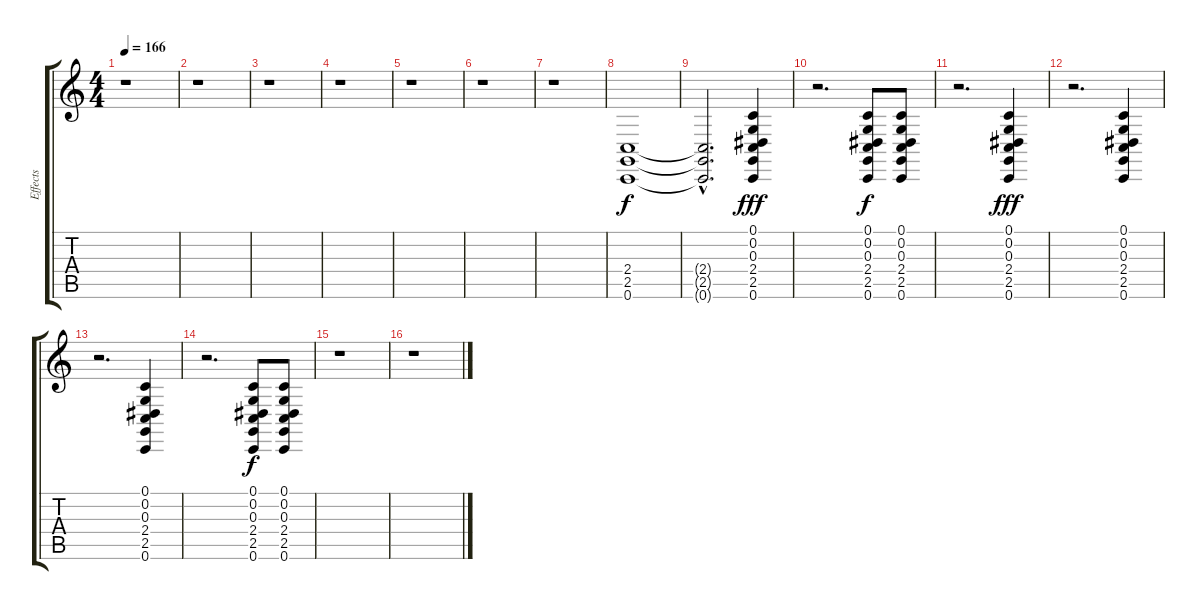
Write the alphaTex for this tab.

\track ("Effects" "Effects") {instrument fx5brightness}
\staff {score tabs}
\tuning (C4 G3 Eb3 Bb2 F2 C2) {hide}
\ts (4 4)
\tempo 166
\clef g2
\ks c
r.1{dy f} |
r.1 |
r.1 |
r.1 |
r.1 |
r.1 |
r.1 |
(2.4 2.5 0.6).1{volume 7 balance 4 instrument applause} |
(2.4{hac t} 2.5{hac t} 0.6{hac t}).2{d} (0.1 0.2 0.3 2.4 2.5 0.6).4{dy fff volume 8 balance 6 instrument timpani} |
r.2{d} (0.1 0.2 0.3 2.4 2.5 0.6).8{dy f} (0.1 0.2 0.3 2.4 2.5 0.6).8 |
r.2{d} (0.1 0.2 0.3 2.4 2.5 0.6).4{dy fff} |
r.2{d} (0.1 0.2 0.3 2.4 2.5 0.6).4 |
r.2{d} (0.1 0.2 0.3 2.4 2.5 0.6).4 |
r.2{d} (0.1 0.2 0.3 2.4 2.5 0.6).8{dy f} (0.1 0.2 0.3 2.4 2.5 0.6).8 |
r.1 |
r.1
